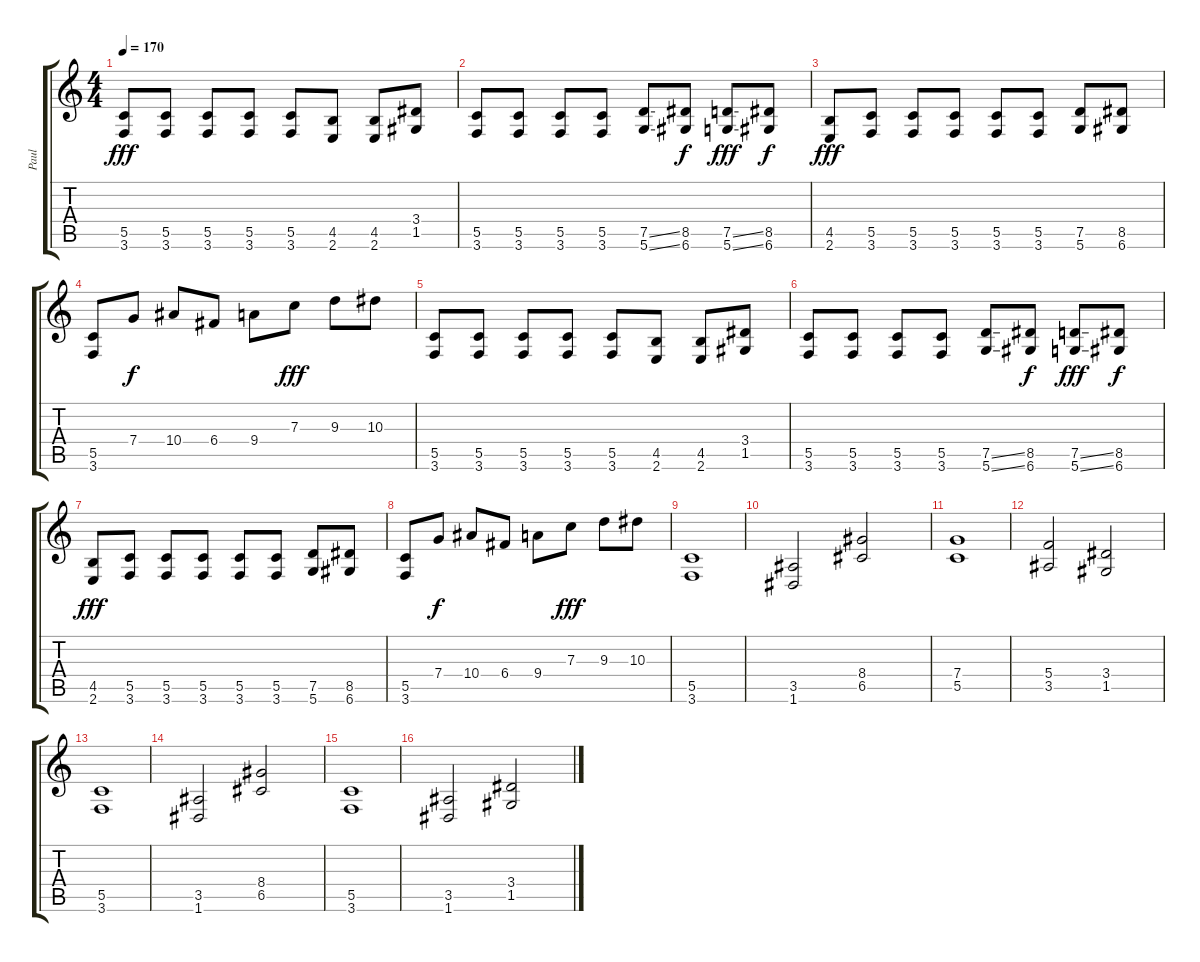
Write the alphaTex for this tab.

\track ("Paul" "Paul") {instrument distortionguitar}
\staff {score tabs}
\tuning (D4 A3 F3 C3 G2 D2) {hide}
\ts (4 4)
\tempo 170
\clef g2
\ks c
(5.5 3.6).8{dy fff} (5.5 3.6).8 (5.5 3.6).8 (5.5 3.6).8 (5.5 3.6).8 (4.5 2.6).8 (4.5 2.6).8 (3.4 1.5).8 |
(5.5 3.6).8 (5.5 3.6).8 (5.5 3.6).8 (5.5 3.6).8 (7.5{ss} 5.6{ss}).8 (8.5 6.6).8{dy f} (7.5{ss} 5.6{ss}).8{dy fff} (8.5 6.6).8{dy f} |
(4.5 2.6).8{dy fff} (5.5 3.6).8 (5.5 3.6).8 (5.5 3.6).8 (5.5 3.6).8 (5.5 3.6).8 (7.5 5.6).8 (8.5 6.6).8 |
(5.5 3.6).8 7.4.8{dy f} 10.4.8 6.4.8 9.4.8 7.3.8{dy fff} 9.3.8 10.3.8 |
(5.5 3.6).8 (5.5 3.6).8 (5.5 3.6).8 (5.5 3.6).8 (5.5 3.6).8 (4.5 2.6).8 (4.5 2.6).8 (3.4 1.5).8 |
(5.5 3.6).8 (5.5 3.6).8 (5.5 3.6).8 (5.5 3.6).8 (7.5{ss} 5.6{ss}).8 (8.5 6.6).8{dy f} (7.5{ss} 5.6{ss}).8{dy fff} (8.5 6.6).8{dy f} |
(4.5 2.6).8{dy fff} (5.5 3.6).8 (5.5 3.6).8 (5.5 3.6).8 (5.5 3.6).8 (5.5 3.6).8 (7.5 5.6).8 (8.5 6.6).8 |
(5.5 3.6).8 7.4.8{dy f} 10.4.8 6.4.8 9.4.8 7.3.8{dy fff} 9.3.8 10.3.8 |
(5.5 3.6).1 |
(3.5 1.6).2 (8.4 6.5).2 |
(7.4 5.5).1 |
(5.4 3.5).2 (3.4 1.5).2 |
(5.5 3.6).1 |
(3.5 1.6).2 (8.4 6.5).2 |
(5.5 3.6).1 |
(3.5 1.6).2 (3.4 1.5).2
